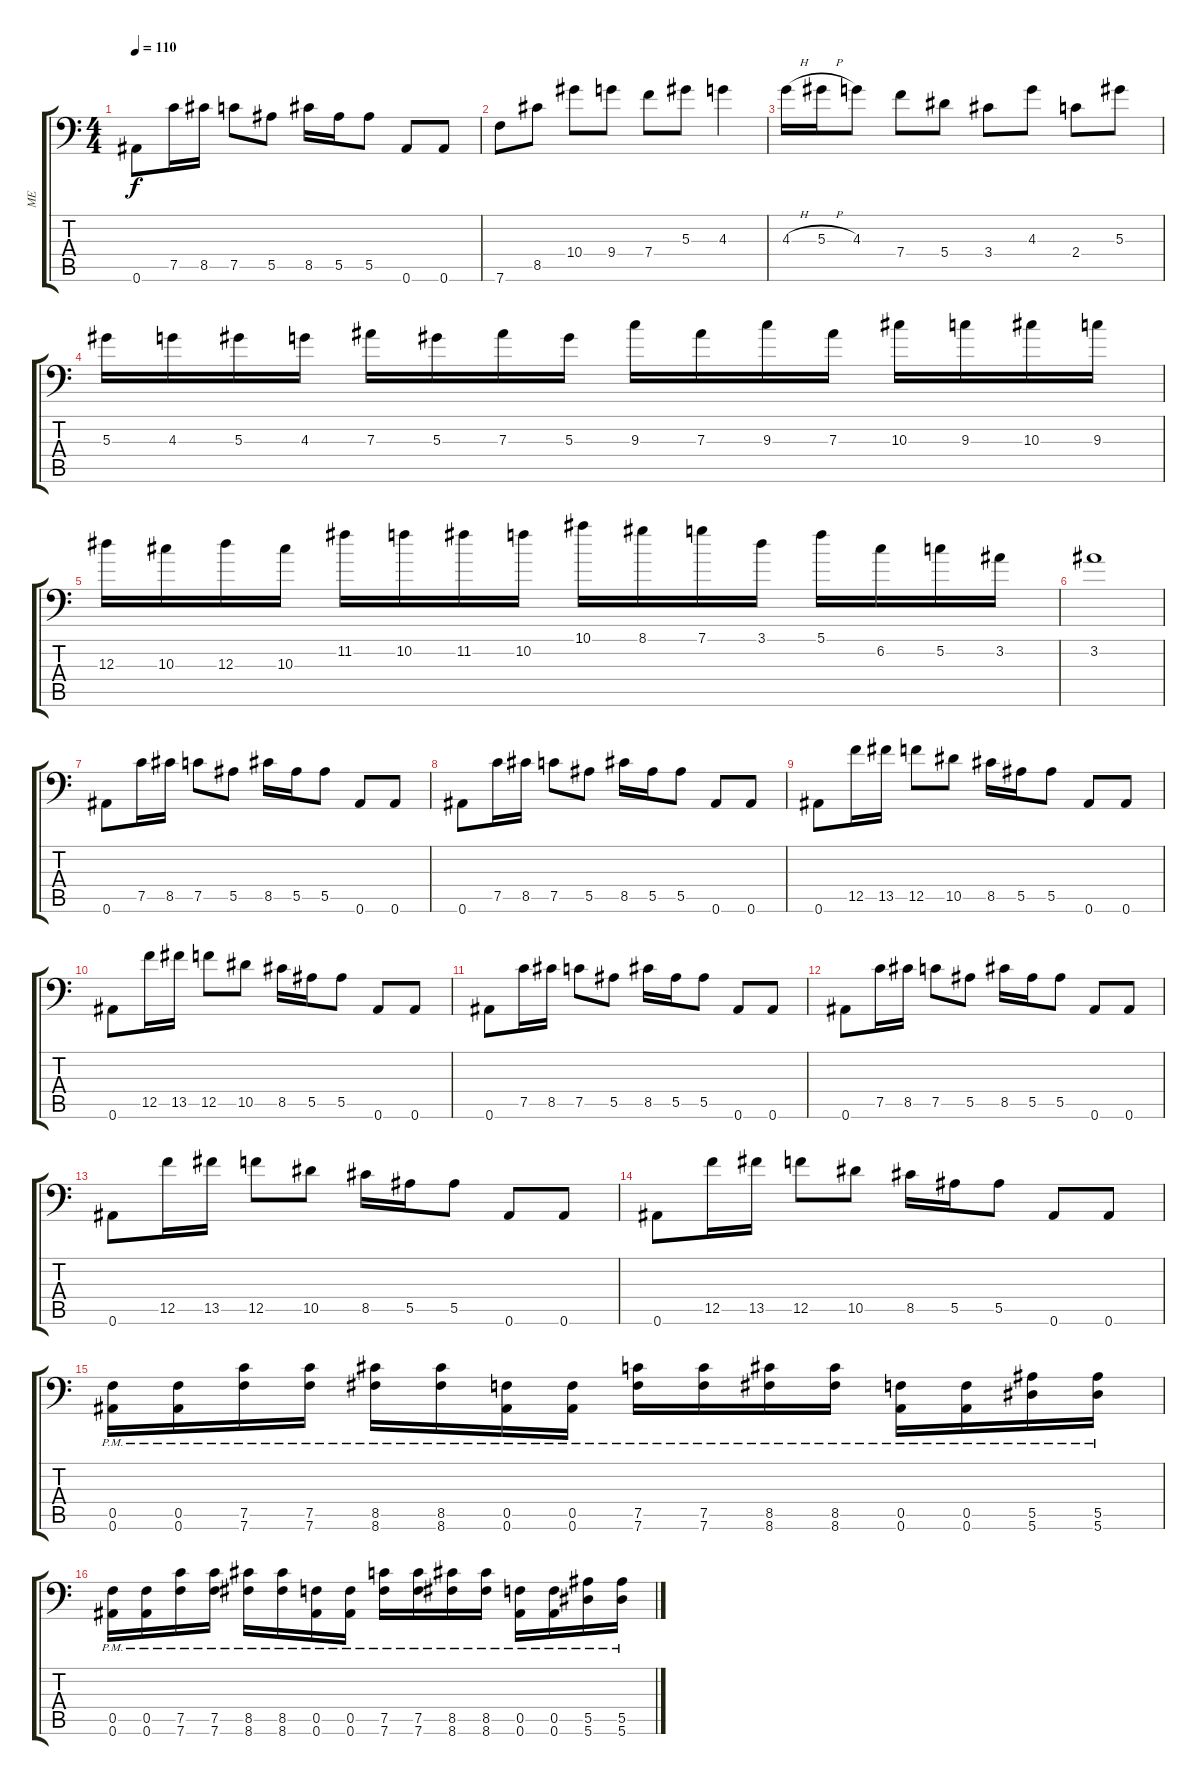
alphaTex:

\track ("ME" "ME") {instrument distortionguitar}
\staff {score tabs}
\tuning (C4 G3 Eb3 Bb2 F2 Bb1) {hide}
\ts (4 4)
\tempo 110
\clef f4
\ks c
0.6.8{dy f} 7.5.16 8.5.16 7.5.8 5.5.8 8.5.16 5.5.16 5.5.8 0.6.8 0.6.8 |
7.6.8 8.5.8 10.4.8 9.4.8 7.4.8 5.3.8 4.3.4 |
4.3{h}.16 5.3{h}.16 4.3.8 7.4.8 5.4.8 3.4.8 4.3.8 2.4.8 5.3.8 |
5.3.16 4.3.16 5.3.16 4.3.16 7.3.16 5.3.16 7.3.16 5.3.16 9.3.16 7.3.16 9.3.16 7.3.16 10.3.16 9.3.16 10.3.16 9.3.16 |
12.3.16 10.3.16 12.3.16 10.3.16 11.2.16 10.2.16 11.2.16 10.2.16 10.1.16 8.1.16 7.1.16 3.1.16 5.1.16 6.2.16 5.2.16 3.2.16 |
3.2.1 |
0.6.8 7.5.16 8.5.16 7.5.8 5.5.8 8.5.16 5.5.16 5.5.8 0.6.8 0.6.8 |
0.6.8 7.5.16 8.5.16 7.5.8 5.5.8 8.5.16 5.5.16 5.5.8 0.6.8 0.6.8 |
0.6.8 12.5.16 13.5.16 12.5.8 10.5.8 8.5.16 5.5.16 5.5.8 0.6.8 0.6.8 |
0.6.8 12.5.16 13.5.16 12.5.8 10.5.8 8.5.16 5.5.16 5.5.8 0.6.8 0.6.8 |
0.6.8 7.5.16 8.5.16 7.5.8 5.5.8 8.5.16 5.5.16 5.5.8 0.6.8 0.6.8 |
0.6.8 7.5.16 8.5.16 7.5.8 5.5.8 8.5.16 5.5.16 5.5.8 0.6.8 0.6.8 |
0.6.8 12.5.16 13.5.16 12.5.8 10.5.8 8.5.16 5.5.16 5.5.8 0.6.8 0.6.8 |
0.6.8 12.5.16 13.5.16 12.5.8 10.5.8 8.5.16 5.5.16 5.5.8 0.6.8 0.6.8 |
(0.5{pm} 0.6{pm}).16 (0.5{pm} 0.6{pm}).16 (7.5{pm} 7.6{pm}).16 (7.5{pm} 7.6{pm}).16 (8.5{pm} 8.6{pm}).16 (8.5{pm} 8.6{pm}).16 (0.5{pm} 0.6{pm}).16 (0.5{pm} 0.6{pm}).16 (7.5{pm} 7.6{pm}).16 (7.5{pm} 7.6{pm}).16 (8.5{pm} 8.6{pm}).16 (8.5{pm} 8.6{pm}).16 (0.5{pm} 0.6{pm}).16 (0.5{pm} 0.6{pm}).16 (5.5{pm} 5.6{pm}).16 (5.5{pm} 5.6{pm}).16 |
(0.5{pm} 0.6{pm}).16 (0.5{pm} 0.6{pm}).16 (7.5{pm} 7.6{pm}).16 (7.5{pm} 7.6{pm}).16 (8.5{pm} 8.6{pm}).16 (8.5{pm} 8.6{pm}).16 (0.5{pm} 0.6{pm}).16 (0.5{pm} 0.6{pm}).16 (7.5{pm} 7.6{pm}).16 (7.5{pm} 7.6{pm}).16 (8.5{pm} 8.6{pm}).16 (8.5{pm} 8.6{pm}).16 (0.5{pm} 0.6{pm}).16 (0.5{pm} 0.6{pm}).16 (5.5{pm} 5.6{pm}).16 (5.5{pm} 5.6{pm}).16
